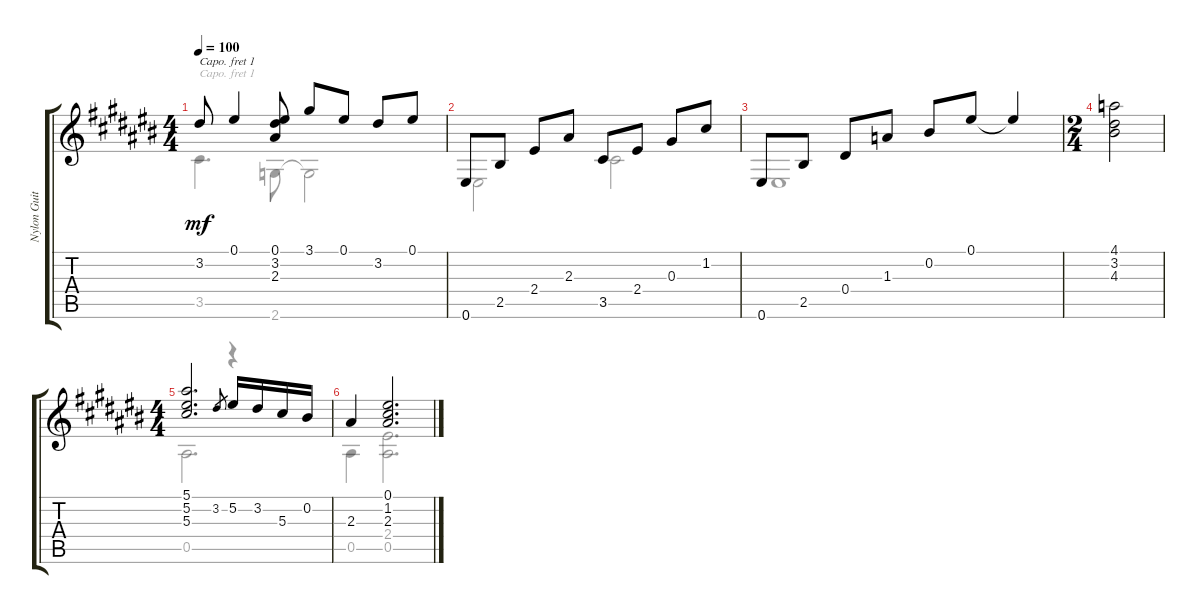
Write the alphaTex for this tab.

\track ("Nylon Guitar" "Nylon Guit") {instrument acousticguitarnylon}
\staff {score tabs}
\capo 1
\tuning (E4 B3 G3 D3 A2 E2) {hide}
\voice
\ts (4 4)
\tempo 100
\clef g2
\ks a#minor
3.2.8{dy mf} 0.1.4 (0.1 3.2 2.3).8 3.1.8 0.1.8 3.2.8 0.1.8 |
0.6.8 2.5.8 2.4.8 2.3.8 3.5.8 2.4.8 0.3.8 1.2.8 |
0.6.8 2.5.8 0.4.8 1.3.8 0.2.8 0.1.8 0.1{t}.4 |
\ts (2 4)
(4.1 3.2 4.3).2 |
\ts (4 4)
(5.1 5.2 5.3).2{d} 3.2.8{gr} 5.2.16 3.2.16 5.3.16 0.2.16 |
2.3.4 (0.1 1.2 2.3).2{d}
\voice
\clef g2
\ottava regular
\simile none
\ks a#minor
3.5.4{d dy mf} 2.6.8 2.6{t}.2 |
0.6.2 3.5.2 |
0.6.1 |
|
0.5.2{d} r.4 |
0.5.4 (2.4 0.5).2{d}
